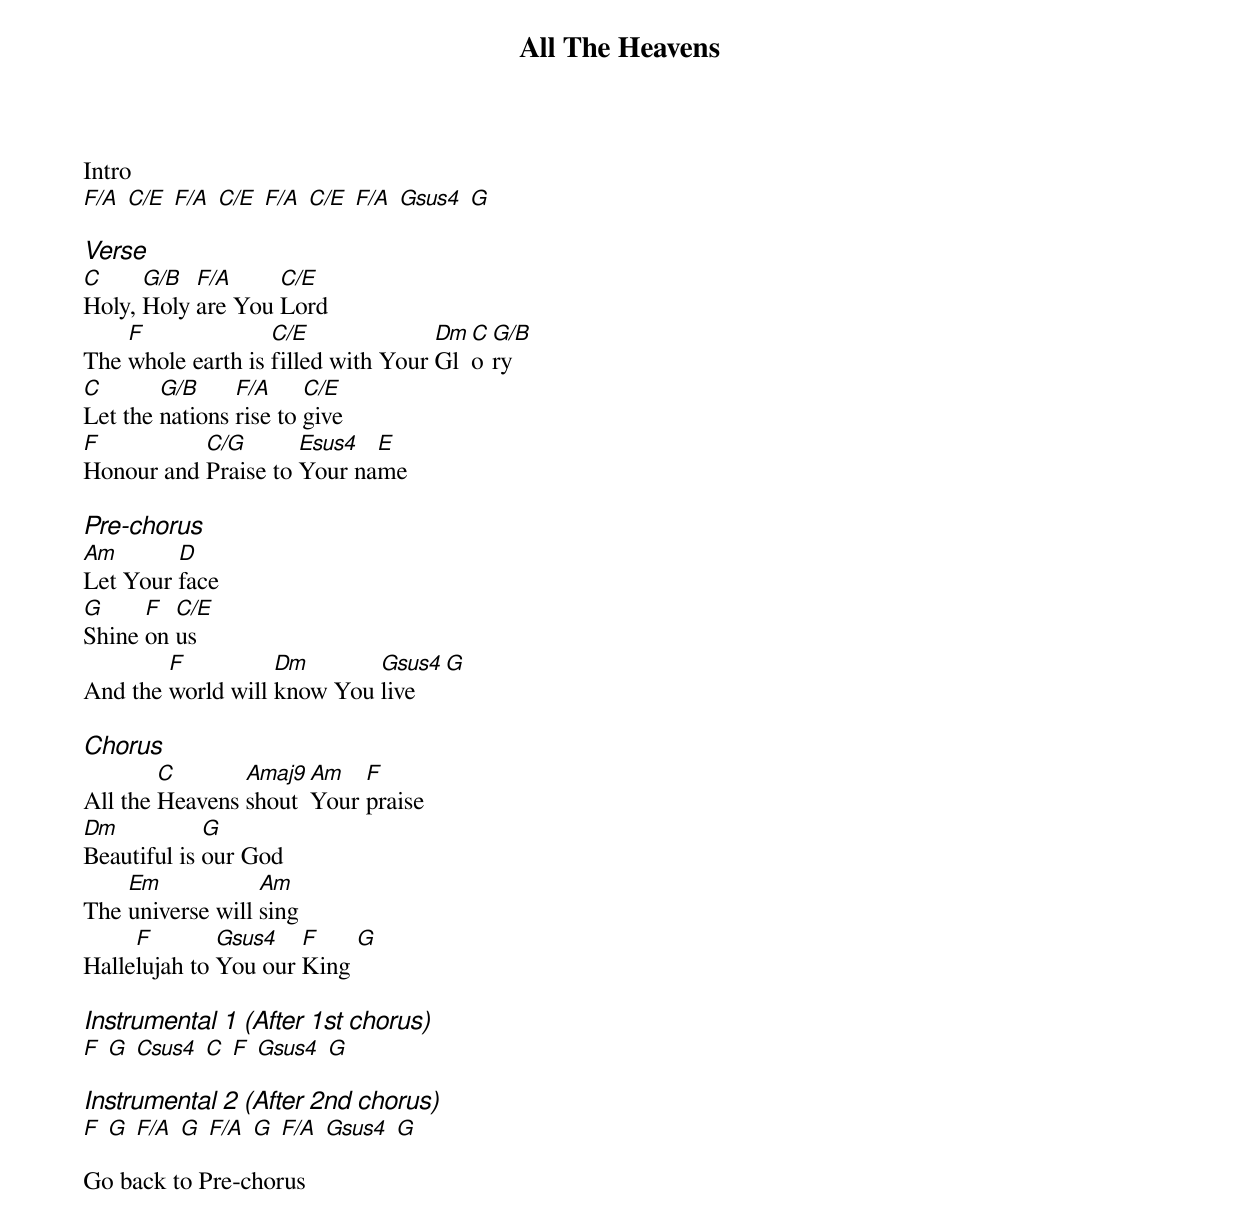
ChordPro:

{title: All The Heavens}
{ng}
{columns: 1}

Intro
[F/A] [C/E] [F/A] [C/E] [F/A] [C/E] [F/A] [Gsus4] [G]

{ci:Verse}
[C]Holy, [G/B]Holy [F/A]are You [C/E]Lord
The [F]whole earth is [C/E]filled with Your [Dm]Gl[C]o[G/B]ry
[C]Let the [G/B]nations [F/A]rise to [C/E]give
[F]Honour and [C/G]Praise to [Esus4]Your na[E]me

{ci:Pre-chorus}
[Am]Let Your [D]face
[G]Shine [F]on [C/E]us
And the [F]world will [Dm]know You [Gsus4]live [G]

{ci:Chorus}
All the [C]Heavens [Amaj9]shout [Am]Your [F]praise
[Dm]Beautiful is [G]our God
The [Em]universe will [Am]sing
Halle[F]lujah to [Gsus4]You our [F]King [G]

{ci:Instrumental 1 (After 1st chorus)}
[F] [G] [Csus4] [C] [F] [Gsus4] [G]

{ci:Instrumental 2 (After 2nd chorus)}
[F] [G] [F/A] [G] [F/A] [G] [F/A] [Gsus4] [G]

Go back to Pre-chorus
